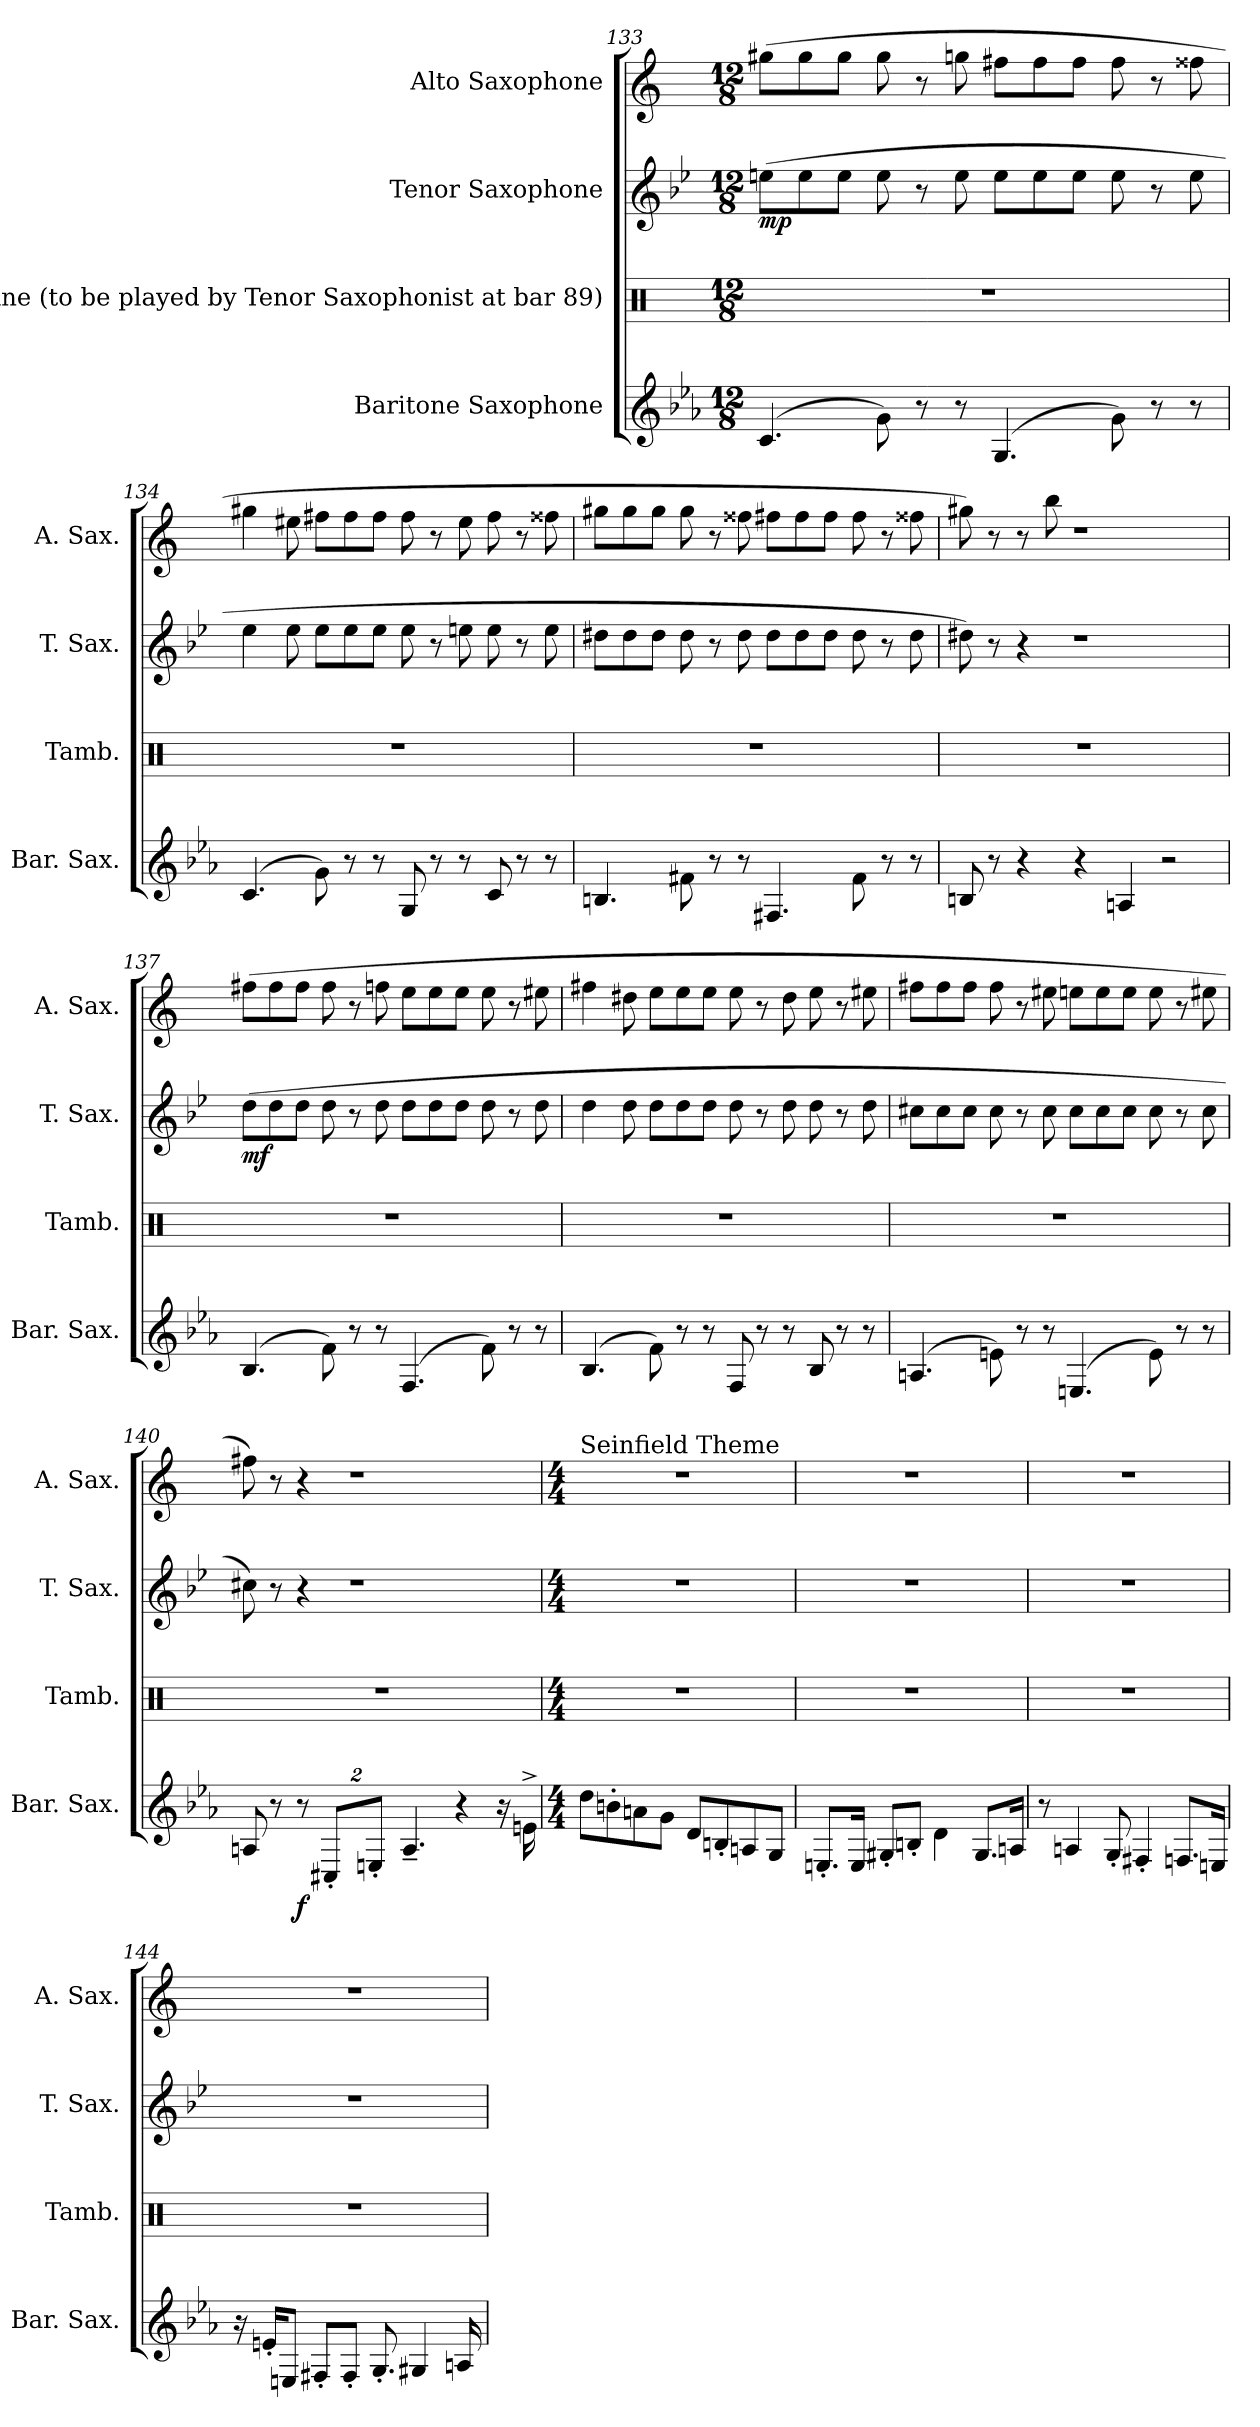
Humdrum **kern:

**kern	**dynam	**kern	**kern	**dynam	**kern
*part4	*part4	*part3	*part2	*part2	*part1
*staff4	*staff4	*staff3	*staff2	*staff2	*staff1
*I"Baritone Saxophone	*	*I"Tambourine (to be played by Tenor Saxophonist at bar 89)	*I"Tenor Saxophone	*	*I"Alto Saxophone
*I'Bar. Sax.	*	*I'Tamb.	*I'T. Sax.	*	*I'A. Sax.
*clefG2	*	*clefX	*clefG2	*	*clefG2
*ITrd12c21	*	*	*ITrd8c14	*	*ITrd5c9
*k[b-e-a-]	*	*k[]	*k[b-e-]	*	*k[b-e-a-]
*M12/8	*	*M12/8	*M12/8	*	*M12/8
=133	=133	=133	=133	=133	=133
!	!	!	!	!LO:DY:b	!
(4.C/	.	1.r	(8en\L	mp	(8bn\L
.	.	.	8e\	.	8b\
.	.	.	8e\J	.	8b\J
8G\)	.	.	8e\	.	8b\
8r	.	.	8r	.	8r
8r	.	.	8e\	.	8b-X\
(4.GG/	.	.	8e\L	.	8an\L
.	.	.	8e\	.	8a\
.	.	.	8e\J	.	8a\J
8G\)	.	.	8e\	.	8a\
8r	.	.	8r	.	8r
8r	.	.	8e\	.	8a#X\
!!LO:LB:g=z
=134	=134	=134	=134	=134	=134
(4.C/	.	1.r	4e-\	.	4bn\
.	.	.	8e-\	.	8g#X\
8G\)	.	.	8e-\L	.	8an\L
8r	.	.	8e-\	.	8a\
8r	.	.	8e-\J	.	8a\J
8GG/	.	.	8e-\	.	8a\
8r	.	.	8r	.	8r
8r	.	.	8en\	.	8g#\
8C/	.	.	8e\	.	8a\
8r	.	.	8r	.	8r
8r	.	.	8e\	.	8a#X\
=135	=135	=135	=135	=135	=135
4.BBn/	.	1.r	8d#X\L	.	8bn\L
.	.	.	8d#\	.	8b\
.	.	.	8d#\J	.	8b\J
8F#X\	.	.	8d#\	.	8b\
8r	.	.	8r	.	8r
8r	.	.	8d#\	.	8a#X\
4.FF#X/	.	.	8d#\L	.	8an\L
.	.	.	8d#\	.	8a\
.	.	.	8d#\J	.	8a\J
8F#\	.	.	8d#\	.	8a\
8r	.	.	8r	.	8r
8r	.	.	8d#\	.	8a#X\
=136	=136	=136	=136	=136	=136
8BBn/	.	1.r	8d#X\)	.	8bn\)
8r	.	.	8r	.	8r
4r	.	.	4r	.	8r
.	.	.	.	.	8dd\
4r	.	.	1r	.	1r
4AAn/	.	.	.	.	.
2r	.	.	.	.	.
!!LO:LB:g=z
=137	=137	=137	=137	=137	=137
!	!	!	!	!LO:DY:b	!
(4.BB-/	.	1.r	(8d\L	mf	(8an\L
.	.	.	8d\	.	8a\
.	.	.	8d\J	.	8a\J
8F\)	.	.	8d\	.	8a\
8r	.	.	8r	.	8r
8r	.	.	8d\	.	8a-X\
(4.FF/	.	.	8d\L	.	8g\L
.	.	.	8d\	.	8g\
.	.	.	8d\J	.	8g\J
8F\)	.	.	8d\	.	8g\
8r	.	.	8r	.	8r
8r	.	.	8d\	.	8g#X\
=138	=138	=138	=138	=138	=138
(4.BB-/	.	1.r	4d\	.	4an\
.	.	.	8d\	.	8f#X\
8F\)	.	.	8d\L	.	8g\L
8r	.	.	8d\	.	8g\
8r	.	.	8d\J	.	8g\J
8FF/	.	.	8d\	.	8g\
8r	.	.	8r	.	8r
8r	.	.	8d\	.	8f#\
8BB-/	.	.	8d\	.	8g\
8r	.	.	8r	.	8r
8r	.	.	8d\	.	8g#X\
=139	=139	=139	=139	=139	=139
(4.AAn/	.	1.r	8c#X\L	.	8an\L
.	.	.	8c#\	.	8a\
.	.	.	8c#\J	.	8a\J
8En\)	.	.	8c#\	.	8a\
8r	.	.	8r	.	8r
8r	.	.	8c#\	.	8g#X\
(4.EEn/	.	.	8c#\L	.	8gn\L
.	.	.	8c#\	.	8g\
.	.	.	8c#\J	.	8g\J
8E\)	.	.	8c#\	.	8g\
8r	.	.	8r	.	8r
8r	.	.	8c#\	.	8g#X\
!!LO:PB:g=z
=140	=140	=140	=140	=140	=140
8AAn/	.	1.r	8c#X\)	.	8an\)
8r	.	.	8r	.	8r
!	!LO:DY:b	!	!	!	!
8r	f	.	4r	.	4r
*Xbrackettup	*	*	*	*	*
16%3CC#X'/L	.	.	.	.	.
.	.	.	1r	.	1r
16%3EEn'/J	.	.	.	.	.
4.AA~/	.	.	.	.	.
4r	.	.	.	.	.
16r	.	.	.	.	.
16En^\	.	.	.	.	.
=141	=141	=141	=141	=141	=141
*M4/4	*	*M4/4	*M4/4	*	*M4/4
*	*	*	*	*	*MM110
!	!	!	!	!	!LO:TX:a:t=Seinfield Theme
8d\L	.	1r	1r	.	1r
8Bn'\	.	.	.	.	.
8An\	.	.	.	.	.
8G\J	.	.	.	.	.
8D/L	.	.	.	.	.
8BBn'/	.	.	.	.	.
8AAn/	.	.	.	.	.
8GG/J	.	.	.	.	.
=142	=142	=142	=142	=142	=142
8.EEn'/L	.	1r	1r	.	1r
16EE/Jk	.	.	.	.	.
8GG#X'/L	.	.	.	.	.
8BBn'/J	.	.	.	.	.
4D\	.	.	.	.	.
8.GG#/L	.	.	.	.	.
16AAn/Jk	.	.	.	.	.
!!LO:LB:g=z
=143	=143	=143	=143	=143	=143
8r	.	1r	1r	.	1r
4AAn/	.	.	.	.	.
8GG'/	.	.	.	.	.
4FF#X'/	.	.	.	.	.
8.FFn/L	.	.	.	.	.
16EEn/Jk	.	.	.	.	.
=144	=144	=144	=144	=144	=144
16r	.	1r	1r	.	1r
16En'/KL	.	.	.	.	.
8EEn/J	.	.	.	.	.
8FF#X'/L	.	.	.	.	.
8FF#'/J	.	.	.	.	.
8.GG'/	.	.	.	.	.
4GG#X/	.	.	.	.	.
16AAn/	.	.	.	.	.
=	=	=	=	=	=
*-	*-	*-	*-	*-	*-
